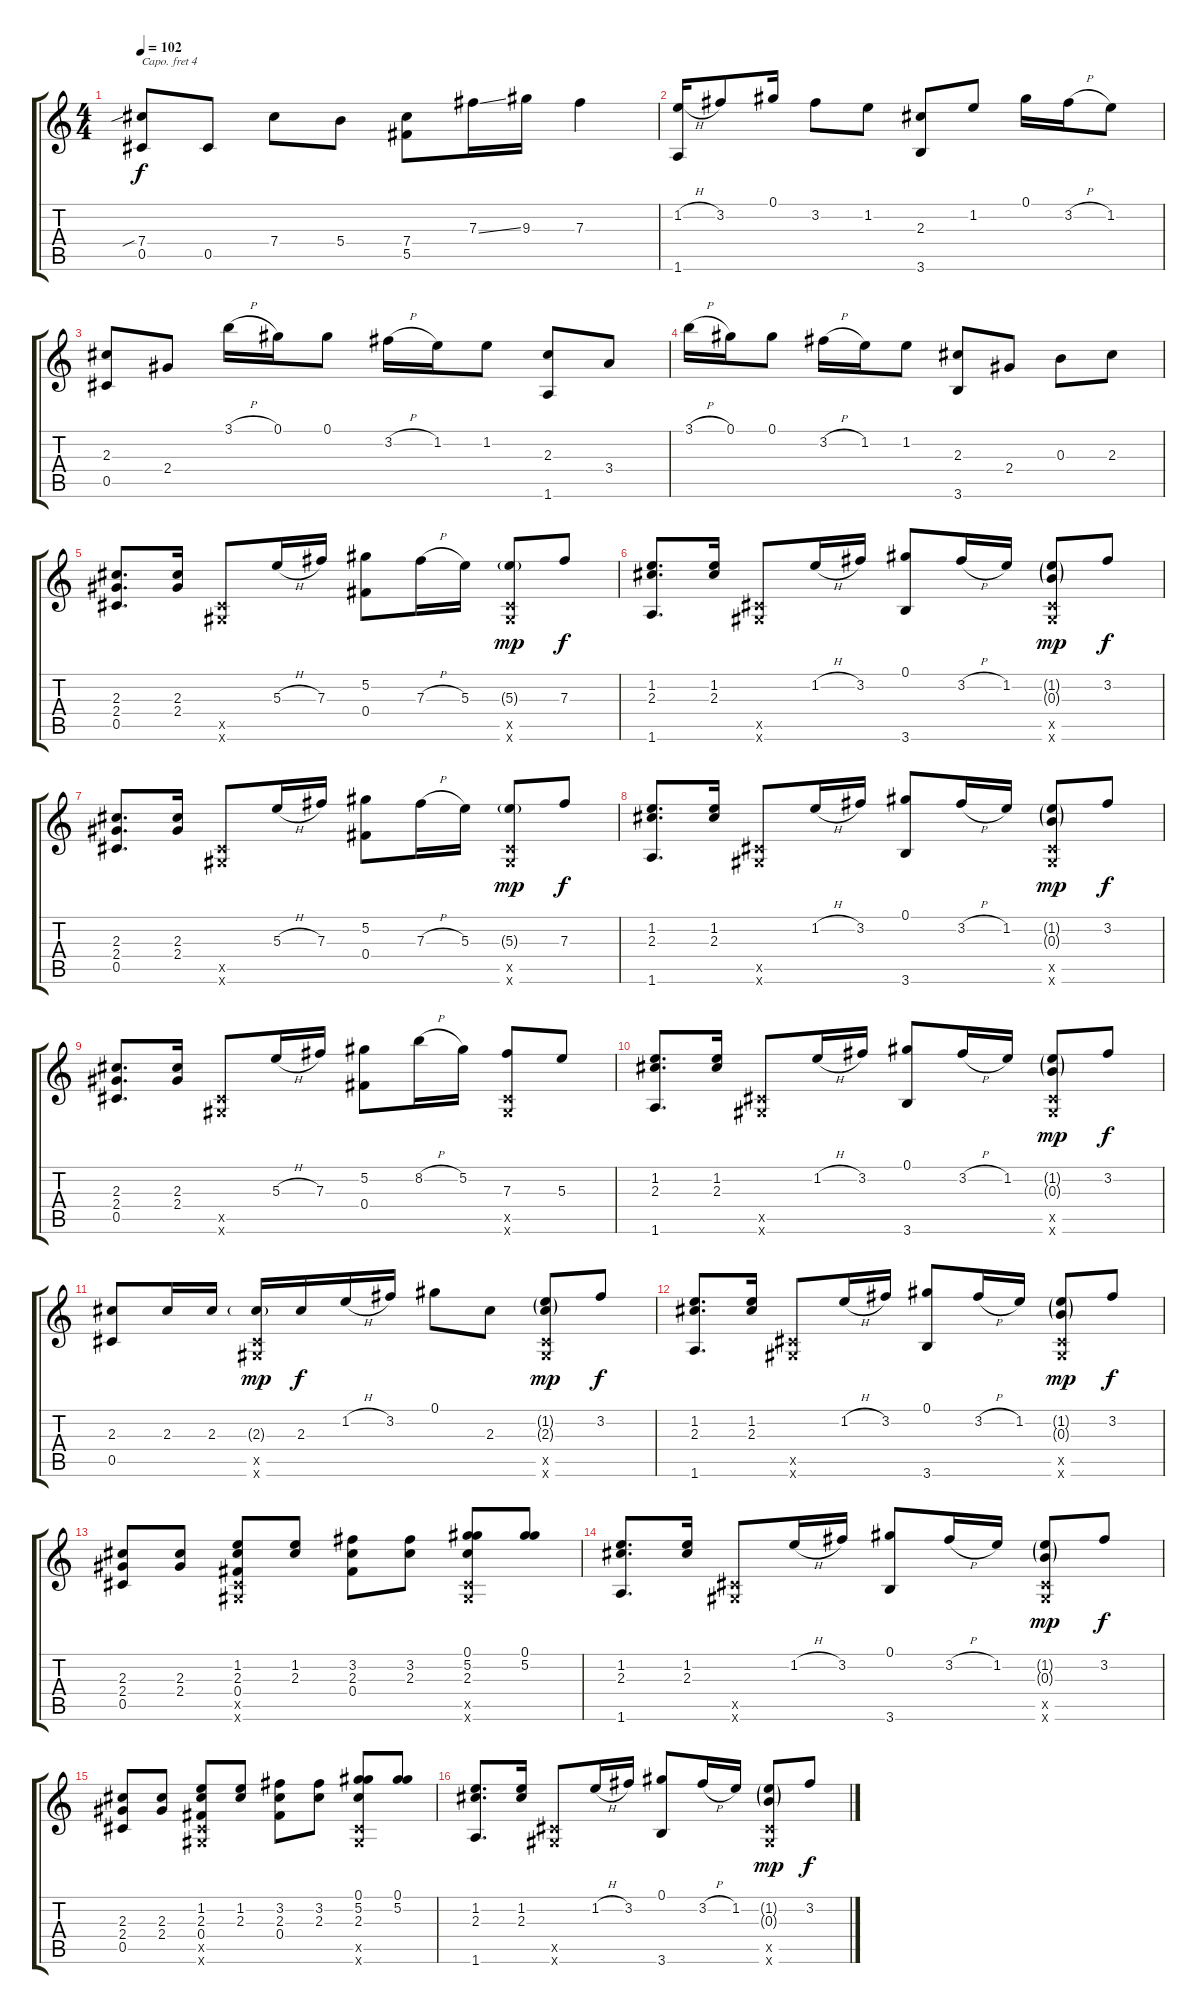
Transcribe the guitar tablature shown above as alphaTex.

\track "" {instrument acousticguitarsteel}
\staff {score tabs}
\capo 4
\tuning (E4 B3 G3 D3 A2 E2) {hide}
\ts (4 4)
\tempo 102
\clef g2
\ks c
(7.4{sib} 0.5).8{dy f} 0.5.8 7.4.8 5.4.8 (7.4 5.5).8 7.3{ss}.16 9.3.16 7.3.4 |
(1.2{h} 1.6).16 3.2.8 0.1.16 3.2.8 1.2.8 (2.3 3.6).8 1.2.8 0.1.16 3.2{h}.16 1.2.8 |
(2.3 0.5).8 2.4.8 3.1{h}.16 0.1.16 0.1.8 3.2{h}.16 1.2.16 1.2.8 (2.3 1.6).8 3.4.8 |
3.1{h}.16 0.1.16 0.1.8 3.2{h}.16 1.2.16 1.2.8 (2.3 3.6).8 2.4.8 0.3.8 2.3.8 |
(2.3 2.4 0.5).8{d} (2.3 2.4).16 (0.5{x} 0.6{x}).8 5.3{h}.16 7.3.16 (5.2 0.4).8 7.3{h}.16 5.3.16 (5.3{g} 0.5{x} 0.6{x}).8{dy mp} 7.3.8{dy f} |
(1.2 2.3 1.6).8{d} (1.2 2.3).16 (0.5{x} 0.6{x}).8 1.2{h}.16 3.2.16 (0.1 3.6).8 3.2{h}.16 1.2.16 (1.2{g} 0.3{g} 0.5{x} 0.6{x}).8{dy mp} 3.2.8{dy f} |
(2.3 2.4 0.5).8{d} (2.3 2.4).16 (0.5{x} 0.6{x}).8 5.3{h}.16 7.3.16 (5.2 0.4).8 7.3{h}.16 5.3.16 (5.3{g} 0.5{x} 0.6{x}).8{dy mp} 7.3.8{dy f} |
(1.2 2.3 1.6).8{d} (1.2 2.3).16 (0.5{x} 0.6{x}).8 1.2{h}.16 3.2.16 (0.1 3.6).8 3.2{h}.16 1.2.16 (1.2{g} 0.3{g} 0.5{x} 0.6{x}).8{dy mp} 3.2.8{dy f} |
(2.3 2.4 0.5).8{d} (2.3 2.4).16 (0.5{x} 0.6{x}).8 5.3{h}.16 7.3.16 (5.2 0.4).8 8.2{h}.16 5.2.16 (7.3 0.5{x} 0.6{x}).8 5.3.8 |
(1.2 2.3 1.6).8{d} (1.2 2.3).16 (0.5{x} 0.6{x}).8 1.2{h}.16 3.2.16 (0.1 3.6).8 3.2{h}.16 1.2.16 (1.2{g} 0.3{g} 0.5{x} 0.6{x}).8{dy mp} 3.2.8{dy f} |
(2.3 0.5).8 2.3.16 2.3.16 (2.3{g} 0.5{x} 0.6{x}).16{dy mp} 2.3.16{dy f} 1.2{h}.16 3.2.16 0.1.8 2.3.8 (1.2{g} 2.3{g} 0.5{x} 0.6{x}).8{dy mp} 3.2.8{dy f} |
(1.2 2.3 1.6).8{d} (1.2 2.3).16 (0.5{x} 0.6{x}).8 1.2{h}.16 3.2.16 (0.1 3.6).8 3.2{h}.16 1.2.16 (1.2{g} 0.3{g} 0.5{x} 0.6{x}).8{dy mp} 3.2.8{dy f} |
(2.3 2.4 0.5).8 (2.3 2.4).8 (1.2 2.3 0.4 0.5{x} 0.6{x}).8 (1.2 2.3).8 (3.2 2.3 0.4).8 (3.2 2.3).8 (0.1 5.2 2.3 0.5{x} 0.6{x}).8 (0.1 5.2).8 |
(1.2 2.3 1.6).8{d} (1.2 2.3).16 (0.5{x} 0.6{x}).8 1.2{h}.16 3.2.16 (0.1 3.6).8 3.2{h}.16 1.2.16 (1.2{g} 0.3{g} 0.5{x} 0.6{x}).8{dy mp} 3.2.8{dy f} |
(2.3 2.4 0.5).8 (2.3 2.4).8 (1.2 2.3 0.4 0.5{x} 0.6{x}).8 (1.2 2.3).8 (3.2 2.3 0.4).8 (3.2 2.3).8 (0.1 5.2 2.3 0.5{x} 0.6{x}).8 (0.1 5.2).8 |
(1.2 2.3 1.6).8{d} (1.2 2.3).16 (0.5{x} 0.6{x}).8 1.2{h}.16 3.2.16 (0.1 3.6).8 3.2{h}.16 1.2.16 (1.2{g} 0.3{g} 0.5{x} 0.6{x}).8{dy mp} 3.2.8{dy f}
